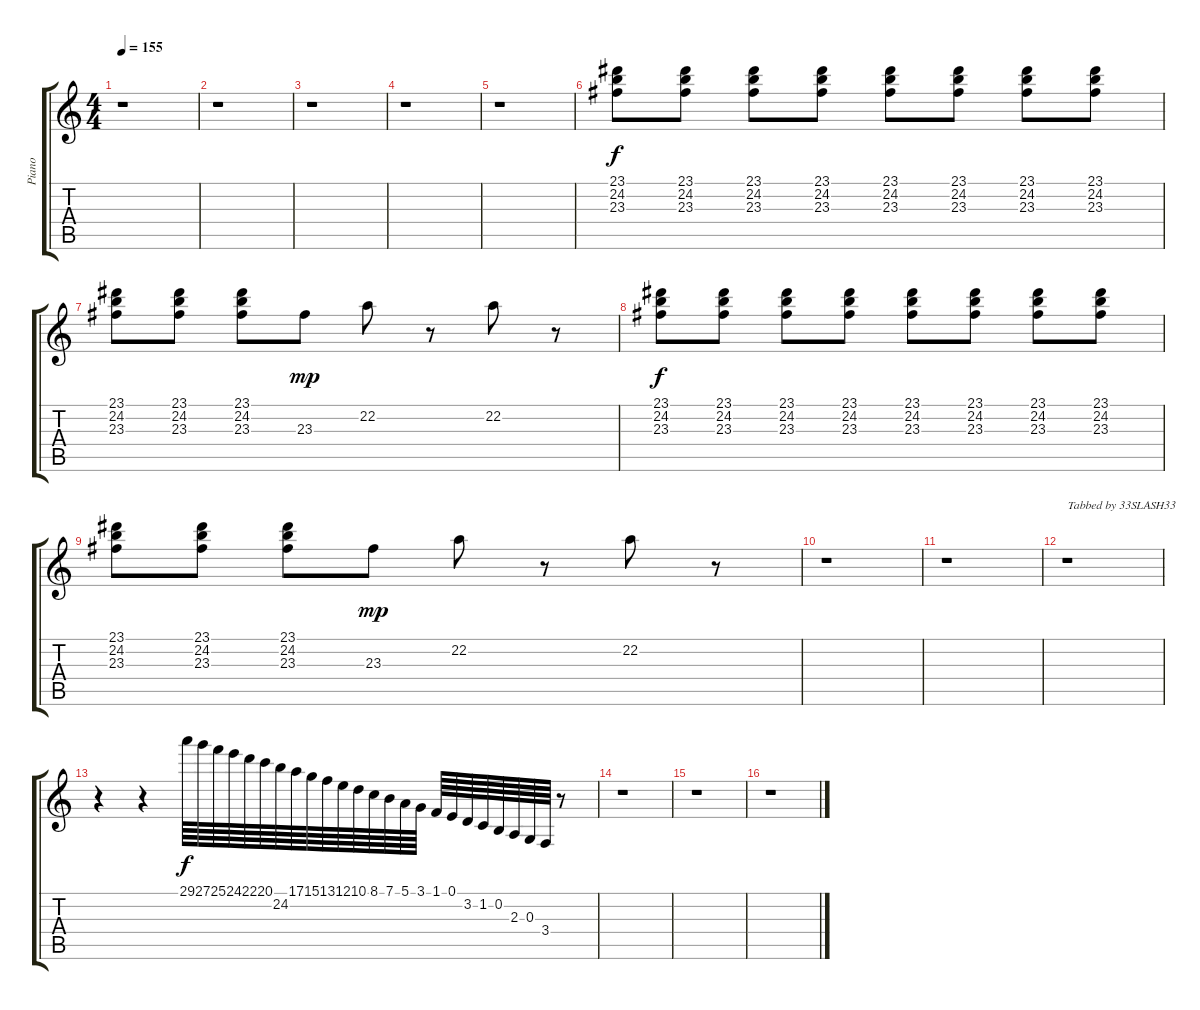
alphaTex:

\track ("Piano" "Piano") {mute instrument acousticgrandpiano}
\staff {score tabs}
\tuning (E4 B3 G3 D3 A2 E2) {hide}
\ts (4 4)
\tempo 155
\clef g2
\ks c
r.1{dy f} |
r.1 |
r.1 |
r.1 |
r.1 |
(23.1 24.2 23.3).8 (23.1 24.2 23.3).8 (23.1 24.2 23.3).8 (23.1 24.2 23.3).8 (23.1 24.2 23.3).8 (23.1 24.2 23.3).8 (23.1 24.2 23.3).8 (23.1 24.2 23.3).8 |
(23.1 24.2 23.3).8 (23.1 24.2 23.3).8 (23.1 24.2 23.3).8 23.3.8{dy mp} 22.2.8 r.8 22.2.8 r.8 |
(23.1 24.2 23.3).8{dy f} (23.1 24.2 23.3).8 (23.1 24.2 23.3).8 (23.1 24.2 23.3).8 (23.1 24.2 23.3).8 (23.1 24.2 23.3).8 (23.1 24.2 23.3).8 (23.1 24.2 23.3).8 |
(23.1 24.2 23.3).8 (23.1 24.2 23.3).8 (23.1 24.2 23.3).8 23.3.8{dy mp} 22.2.8 r.8 22.2.8 r.8 |
r.1 |
r.1 |
r.1{txt "Tabbed by 33SLASH33"} |
r.4 r.4 29.1.64{dy f} 27.1.64 25.1.64 24.1.64 22.1.64 20.1.64 24.2.64 17.1.64 15.1.64 13.1.64 12.1.64 10.1.64 8.1.64 7.1.64 5.1.64 3.1.64 1.1.64 0.1.64 3.2.64 1.2.64 0.2.64 2.3.64 0.3.64 3.4.64 r.8 |
r.1 |
r.1 |
r.1
